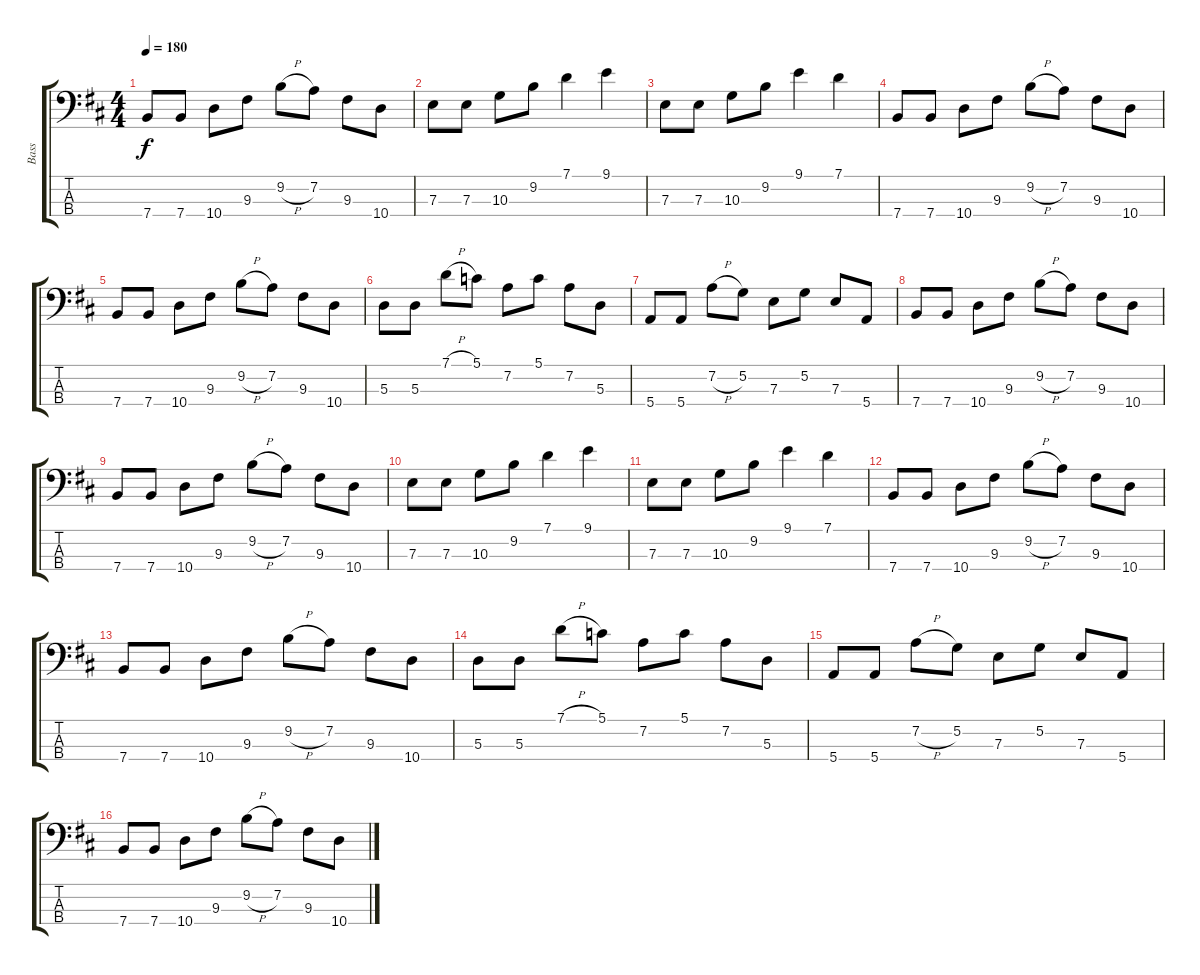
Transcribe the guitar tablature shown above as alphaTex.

\track ("Bass" "Bass") {instrument electricbassfinger}
\staff {score tabs}
\tuning (G2 D2 A1 E1) {hide}
\ts (4 4)
\tempo 180
\clef f4
\ks d
7.4.8{dy f} 7.4.8 10.4.8 9.3.8 9.2{h}.8 7.2.8 9.3.8 10.4.8 |
7.3.8 7.3.8 10.3.8 9.2.8 7.1.4 9.1.4 |
7.3.8 7.3.8 10.3.8 9.2.8 9.1.4 7.1.4 |
7.4.8 7.4.8 10.4.8 9.3.8 9.2{h}.8 7.2.8 9.3.8 10.4.8 |
7.4.8 7.4.8 10.4.8 9.3.8 9.2{h}.8 7.2.8 9.3.8 10.4.8 |
5.3.8 5.3.8 7.1{h}.8 5.1.8 7.2.8 5.1.8 7.2.8 5.3.8 |
5.4.8 5.4.8 7.2{h}.8 5.2.8 7.3.8 5.2.8 7.3.8 5.4.8 |
7.4.8 7.4.8 10.4.8 9.3.8 9.2{h}.8 7.2.8 9.3.8 10.4.8 |
7.4.8 7.4.8 10.4.8 9.3.8 9.2{h}.8 7.2.8 9.3.8 10.4.8 |
7.3.8 7.3.8 10.3.8 9.2.8 7.1.4 9.1.4 |
7.3.8 7.3.8 10.3.8 9.2.8 9.1.4 7.1.4 |
7.4.8 7.4.8 10.4.8 9.3.8 9.2{h}.8 7.2.8 9.3.8 10.4.8 |
7.4.8 7.4.8 10.4.8 9.3.8 9.2{h}.8 7.2.8 9.3.8 10.4.8 |
5.3.8 5.3.8 7.1{h}.8 5.1.8 7.2.8 5.1.8 7.2.8 5.3.8 |
5.4.8 5.4.8 7.2{h}.8 5.2.8 7.3.8 5.2.8 7.3.8 5.4.8 |
7.4.8 7.4.8 10.4.8 9.3.8 9.2{h}.8 7.2.8 9.3.8 10.4.8
